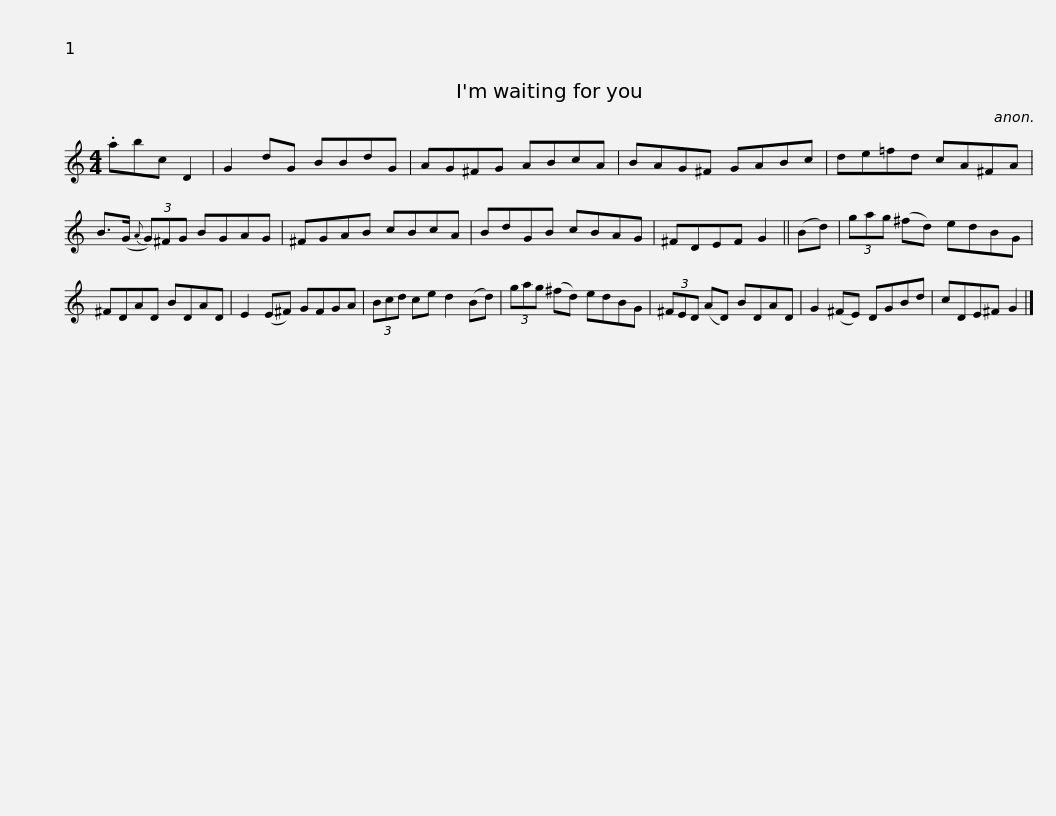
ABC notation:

X:1
L:1/8
M:4/4
I:linebreak $
K:C
V:1 treble
V:1
 .abc D2 | G2 dG BBdG | AG^FG ABcA | BAG^F GABc | de=fd cA^FA |$ %5
 B>(G{A} (3G)^FG BGAG | ^FGAB cBcA | BdGB cBAG | ^FDEF G2 || (Bd) | %10
 (3gag (^fd) edBG |$ ^FDAD BDAD | E2 (E^F) GFGA | (3Bcd ce d2 (Bd) | (3gag (^fd) edBG | %15
 (3^FED (AD) BDAD |$ G2 (^FE) DGBd | cDE^F G2 |] %18
